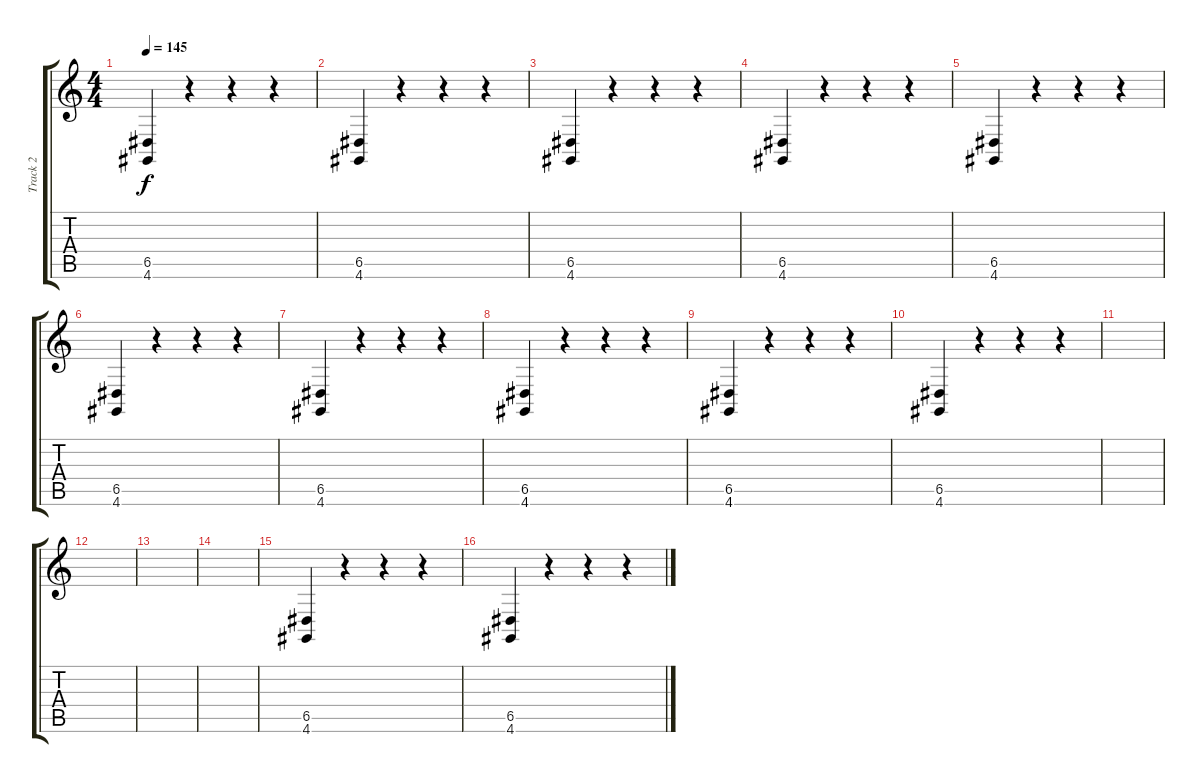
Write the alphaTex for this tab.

\track ("Track 2" "Track 2") {instrument lead2sawtooth}
\staff {score tabs}
\tuning (E4 B3 G3 D3 A2 E2) {hide}
\ts (4 4)
\tempo 145
\clef g2
\ks c
(6.5 4.6).4{dy f} r.4 r.4 r.4 |
(6.5 4.6).4 r.4 r.4 r.4 |
(6.5 4.6).4 r.4 r.4 r.4 |
(6.5 4.6).4 r.4 r.4 r.4 |
(6.5 4.6).4 r.4 r.4 r.4 |
(6.5 4.6).4 r.4 r.4 r.4 |
(6.5 4.6).4 r.4 r.4 r.4 |
(6.5 4.6).4 r.4 r.4 r.4 |
(6.5 4.6).4 r.4 r.4 r.4 |
(6.5 4.6).4 r.4 r.4 r.4 |
|
|
|
|
(6.5 4.6).4 r.4 r.4 r.4 |
(6.5 4.6).4 r.4 r.4 r.4
